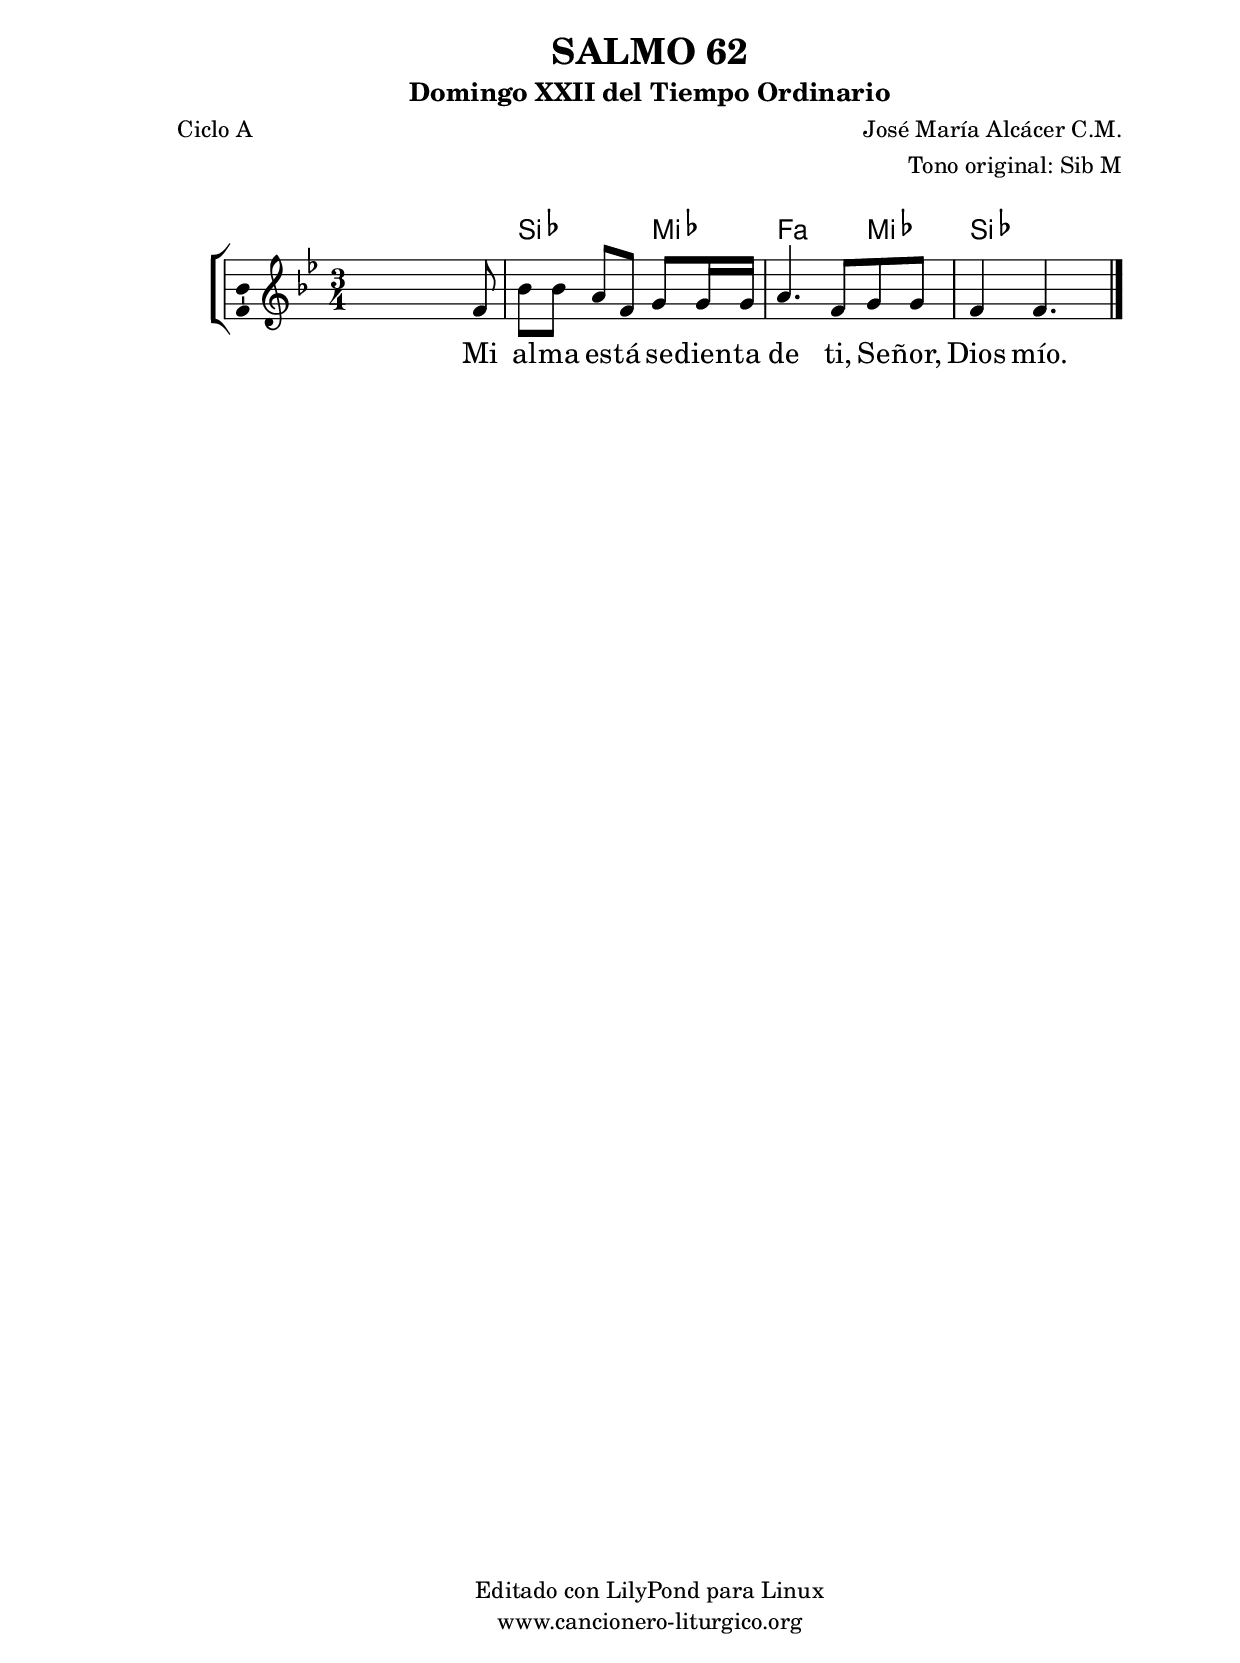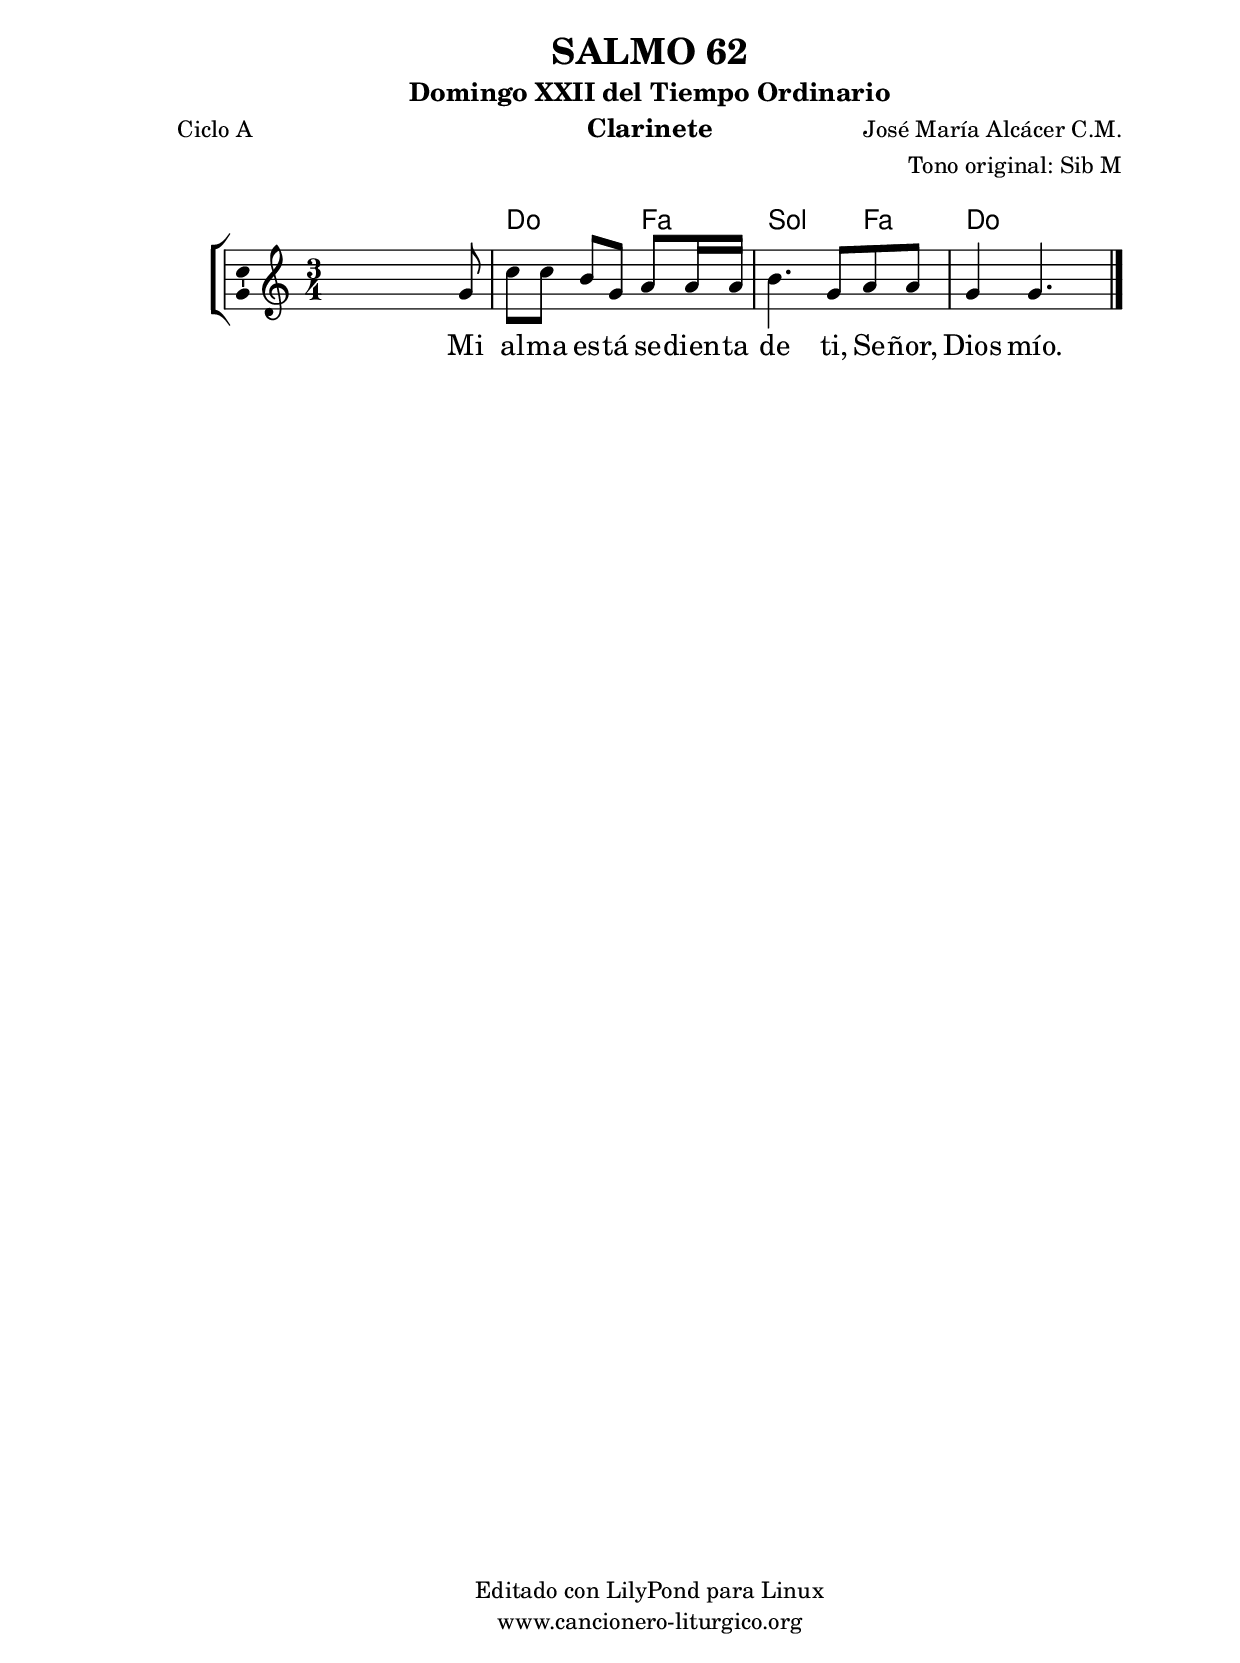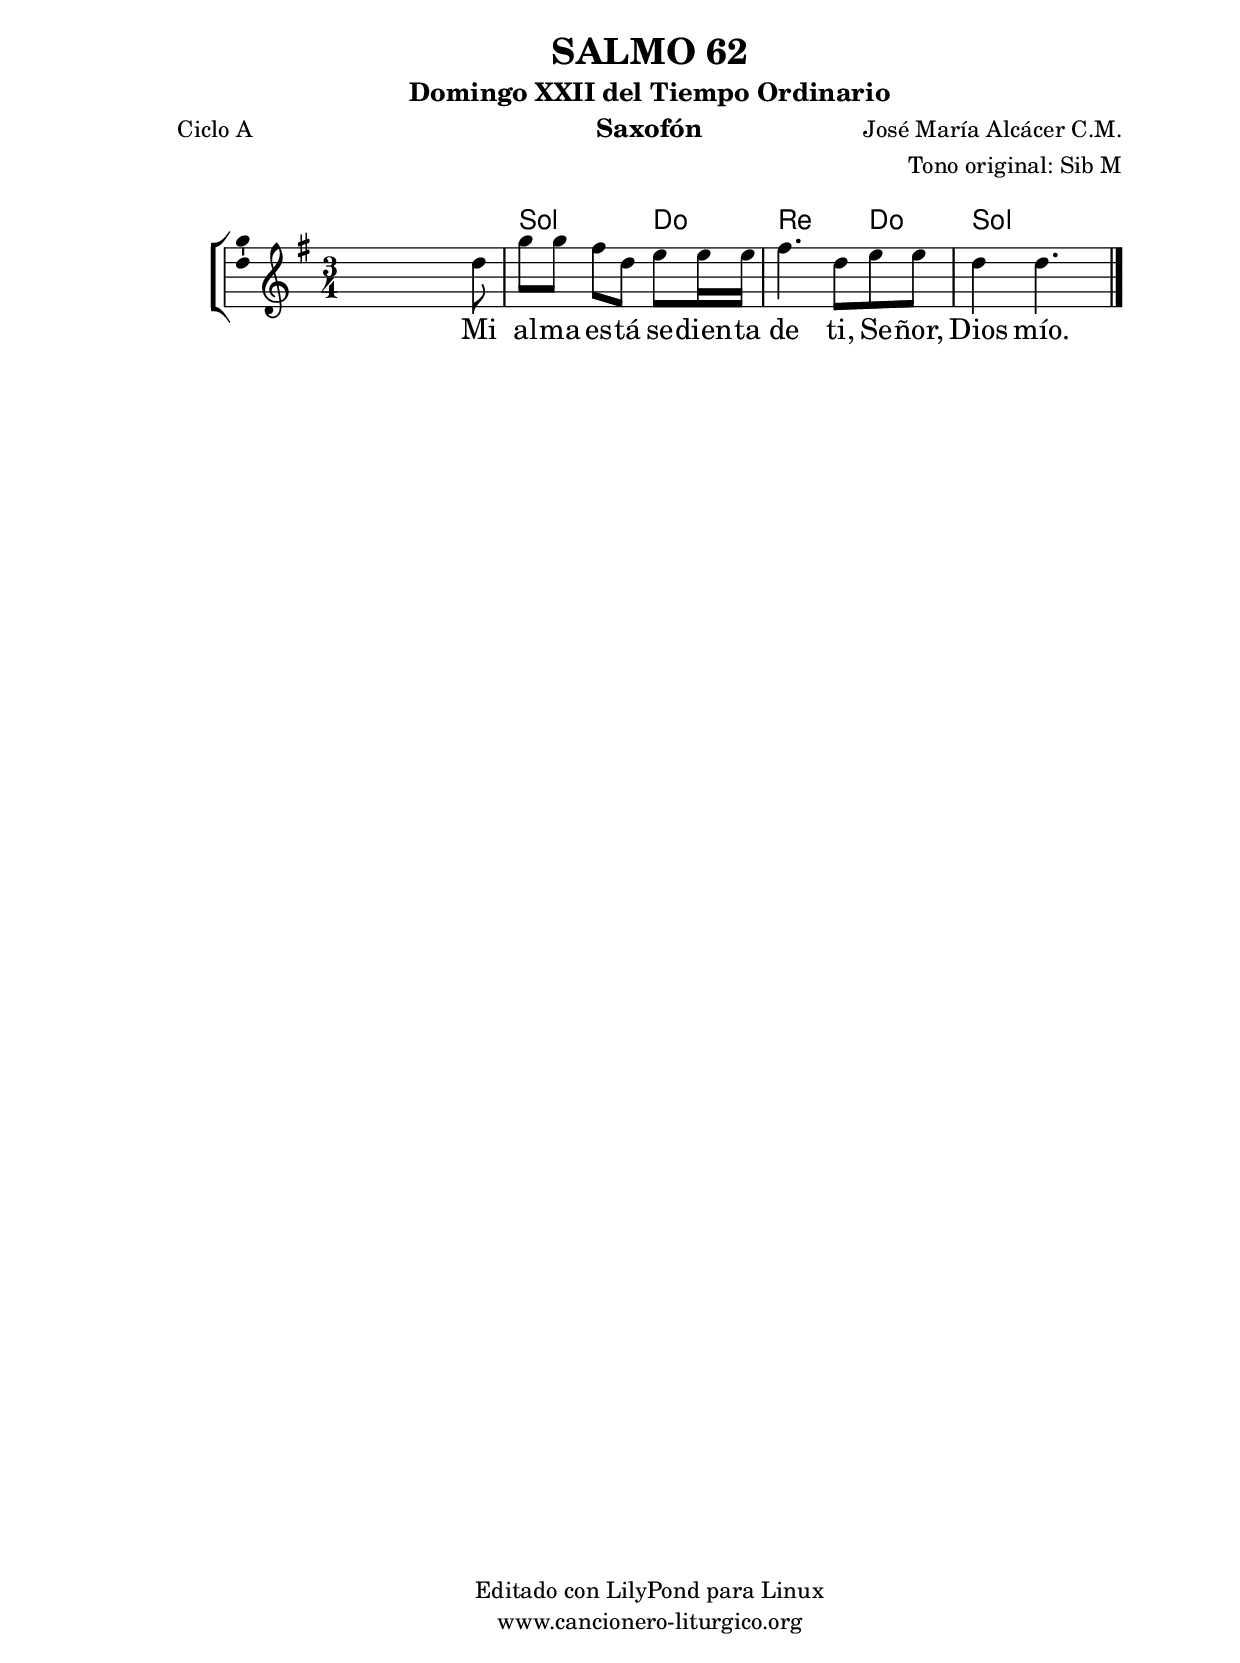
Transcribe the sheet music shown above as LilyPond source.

%
%para convertir .midi en .wav:
%timidity filename.midi -Ow -o finename.wav
%
%
%Para convertir de .wav a .mp3:
%lame -h -m j filename.wav
%
%
%para escuchar el midi:
%timidity nombrefichero.midi
%


%versión de lilypond para la que se ha escrito esta partitura:
\version "2.16.0"

	%Tamaño papel
	#(set-default-paper-size "a4")
	%Tamaño partitura
	#(set-global-staff-size 20)
	%No responde al pulsar sobre una nota
	#(ly:set-option 'point-and-click #f)

%parámetros del encabezamiento:
\header {
	title = "SALMO 62"
	subtitle = "Domingo XXII del Tiempo Ordinario"
	composer = "José María Alcácer C.M."
	poet = "Ciclo A"
	meter = ""
	arranger = "Tono original: Sib M"
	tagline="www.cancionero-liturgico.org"
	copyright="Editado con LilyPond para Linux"
	tiempo = "Ordinario"
	usos = "Salmo"
	letra = "Mi alma está sedienta de ti, Señor, Dios mío."
	}

%parámetros asociados al papel:
\paper  {
	oddHeaderMarkup = \markup {\fill-line { \on-the-fly #not-first-page \fromproperty #'header:title \on-the-fly #not-first-page \fromproperty #'header:composer }}
	evenHeaderMarkup = \markup {\fill-line { \fromproperty #'header:composer \fromproperty #'header:title }}
	#(set-paper-size "a4")
	print-page-number = ##f
	first-page-number = 1
	print-first-page-number = ##f
%	head-separation = 3.0 \cm
	top-margin = 2.0 \cm
	bottom-margin = 0.5\cm
%%%	bottom-margin = -1.0\cm
	left-margin = 3.0 \cm
	line-width = 16.0 \cm 
	indent = 8\mm
	interscoreline = 2.\mm
	between-system-space = 15\mm
%	para que las partituras no llenen la hoja:
	ragged-bottom = ##t
%	idem para la última hoja:
	ragged-last-bottom = ##f
%	para que las partituras llenen el ancho del papel:
	ragged-last = ##f
	after-title-space = 2.5 \cm
%page-count=1
%system-count=8

	%Flexible Vertical Spacing
%	markup-markup-spacing =
%	#'((basic-distance . 15) (minimum-distance . 15) (padding . 3))
	markup-system-spacing =
	#'((basic-distance . 15) (minimum-distance . 15) (padding . 3))
	system-system-spacing =
	#'((basic-distance . 15) (minimum-distance . 15) (padding . 3))
	score-system-spacing =
	#'((basic-distance . 15) (minimum-distance . 15) (padding . 5))
%	top-system-spacing = % header
%	#'((basic-distance . 8) (minimum-distance . 0) (padding . 3))
%	top-markup-spacing =
%	#'((basic-distance . 20) (minimum-distance . 20) (padding . 3))
	last-bottom-spacing = % footer
	#'((basic-distance . 5) (minimum-distance . 5) (padding . 3))
%	score-markup-spacing =
%	#'((basic-distance . 16) (minimum-distance . 13) (padding . 3))

	}


%parámetros que afectan a toda la partitura:
global =  {
	%clave de sol (G):
	\clef G
	%armadura:
%	\transpose f a
	\key bes \major
	\tempo 4=66
	\set Score.tempoHideNote = ##t
	}


acordes = {
	\italianChords
	\chordmode {
%	\transpose f a
{

s2.
bes2 ees4 f2 ees4 bes2.

	}
	}
}

melodia = 
%	\transpose f a
{
	\relative c'{
	\time 3/4

s2 s8 f8
bes8 bes a f g g16 g
a4. f8 g g
f4 f4. s8

	\bar "|."
	}
	}


texto = \lyricmode {
Mi al -- ma es -- tá se -- dien -- ta de ti,
Se -- ñor, Dios mío.
	}


acordesStaff = \context ChordNames = acordesStaff <<
	\set chordChanges = ##t
	\acordes
	>>


vozStaff = \context Voice = vozStaff
\with {\consists "Ambitus_engraver"}
<<
%	\set Staff.instrumentName = ""
%	\set Staff.shortInstrumentName = ""
%	\set Staff.midiInstrument = #"clarinet"
%	\set Staff.midiInstrument = #"cello"
%	\set Staff.midiInstrument = #"flute"
	\set Staff.midiInstrument = #"electric guitar (jazz)"
%	\set Staff.midiInstrument = #"english horn"
%	\set Staff.midiInstrument = #"violin"
%	\set Staff.midiInstrument = #"glockenspiel"
	\set Staff.midiMinimumVolume = #0.7
	\set Staff.midiMaximumVolume = #0.9
	\global
	\melodia
	>>


textoStaff = \context Lyrics = textoStaff <<
	\lyricsto vozStaff \texto
	>>

\book {
	\score {
		\context ChoirStaff {
			\override StaffGroup.SystemStartBracket #'collapse-height = #1
			\override Score.SystemStartBar #'collapse-height = #1
			<<
			\acordesStaff
			\vozStaff
			\textoStaff
			>>
			}
		\layout {
	    		\context {
				\Lyrics
				\override LyricText #'font-size = #2
				}
	   		 \context {
				\Score
				%fontSize = #3
				\override StaffSymbol #'staff-space = #(magstep +3)
				%\override Beam #'thickness = #0.55
				%\override SpacingSpanner #'spacing-increment = #1.0
				%\override Slur #'height-limit = #1.5
				}
			}
		}
	\score {
		\unfoldRepeats
		\context ChoirStaff {
			<<
			\acordesStaff
			\vozStaff
			>>
			}
		\midi {
	  		\context {
	  			\Score
				tempoWholesPerMinute = #(ly:make-moment 70 4)
				}
			}
		}
	}

%Partitura para clarinete
#(define output-suffix "C")
\book {
	\header{
		instrument = "Clarinete"
		}
	\score {
		\context ChoirStaff {
			\override StaffGroup.SystemStartBracket #'collapse-height = #1
			\override Score.SystemStartBar #'collapse-height = #1
\transpose c d
			<<
			\acordesStaff
			\vozStaff
			\textoStaff
			>>
			}
		\layout {
	    		\context {
				\Lyrics
				\override LyricText #'font-size = #2
				}
	   		 \context {
				\Score
				%fontSize = #3
				\override StaffSymbol #'staff-space = #(magstep +3)
				%\override Beam #'thickness = #0.55
				%\override SpacingSpanner #'spacing-increment = #1.0
				%\override Slur #'height-limit = #1.5
				}
			}
		}
	}

%Partitura para saxofón
#(define output-suffix "S")
\book {
	\header{
		instrument = "Saxofón"
		}
	\score {
		\context ChoirStaff {
			\override StaffGroup.SystemStartBracket #'collapse-height = #1
			\override Score.SystemStartBar #'collapse-height = #1
\transpose c a
			<<
			\acordesStaff
			\vozStaff
			\textoStaff
			>>
			}
		\layout {
	    		\context {
				\Lyrics
				\override LyricText #'font-size = #2
				}
	   		 \context {
				\Score
				%fontSize = #3
				\override StaffSymbol #'staff-space = #(magstep +3)
				%\override Beam #'thickness = #0.55
				%\override SpacingSpanner #'spacing-increment = #1.0
				%\override Slur #'height-limit = #1.5
				}
			}
		}
	}

